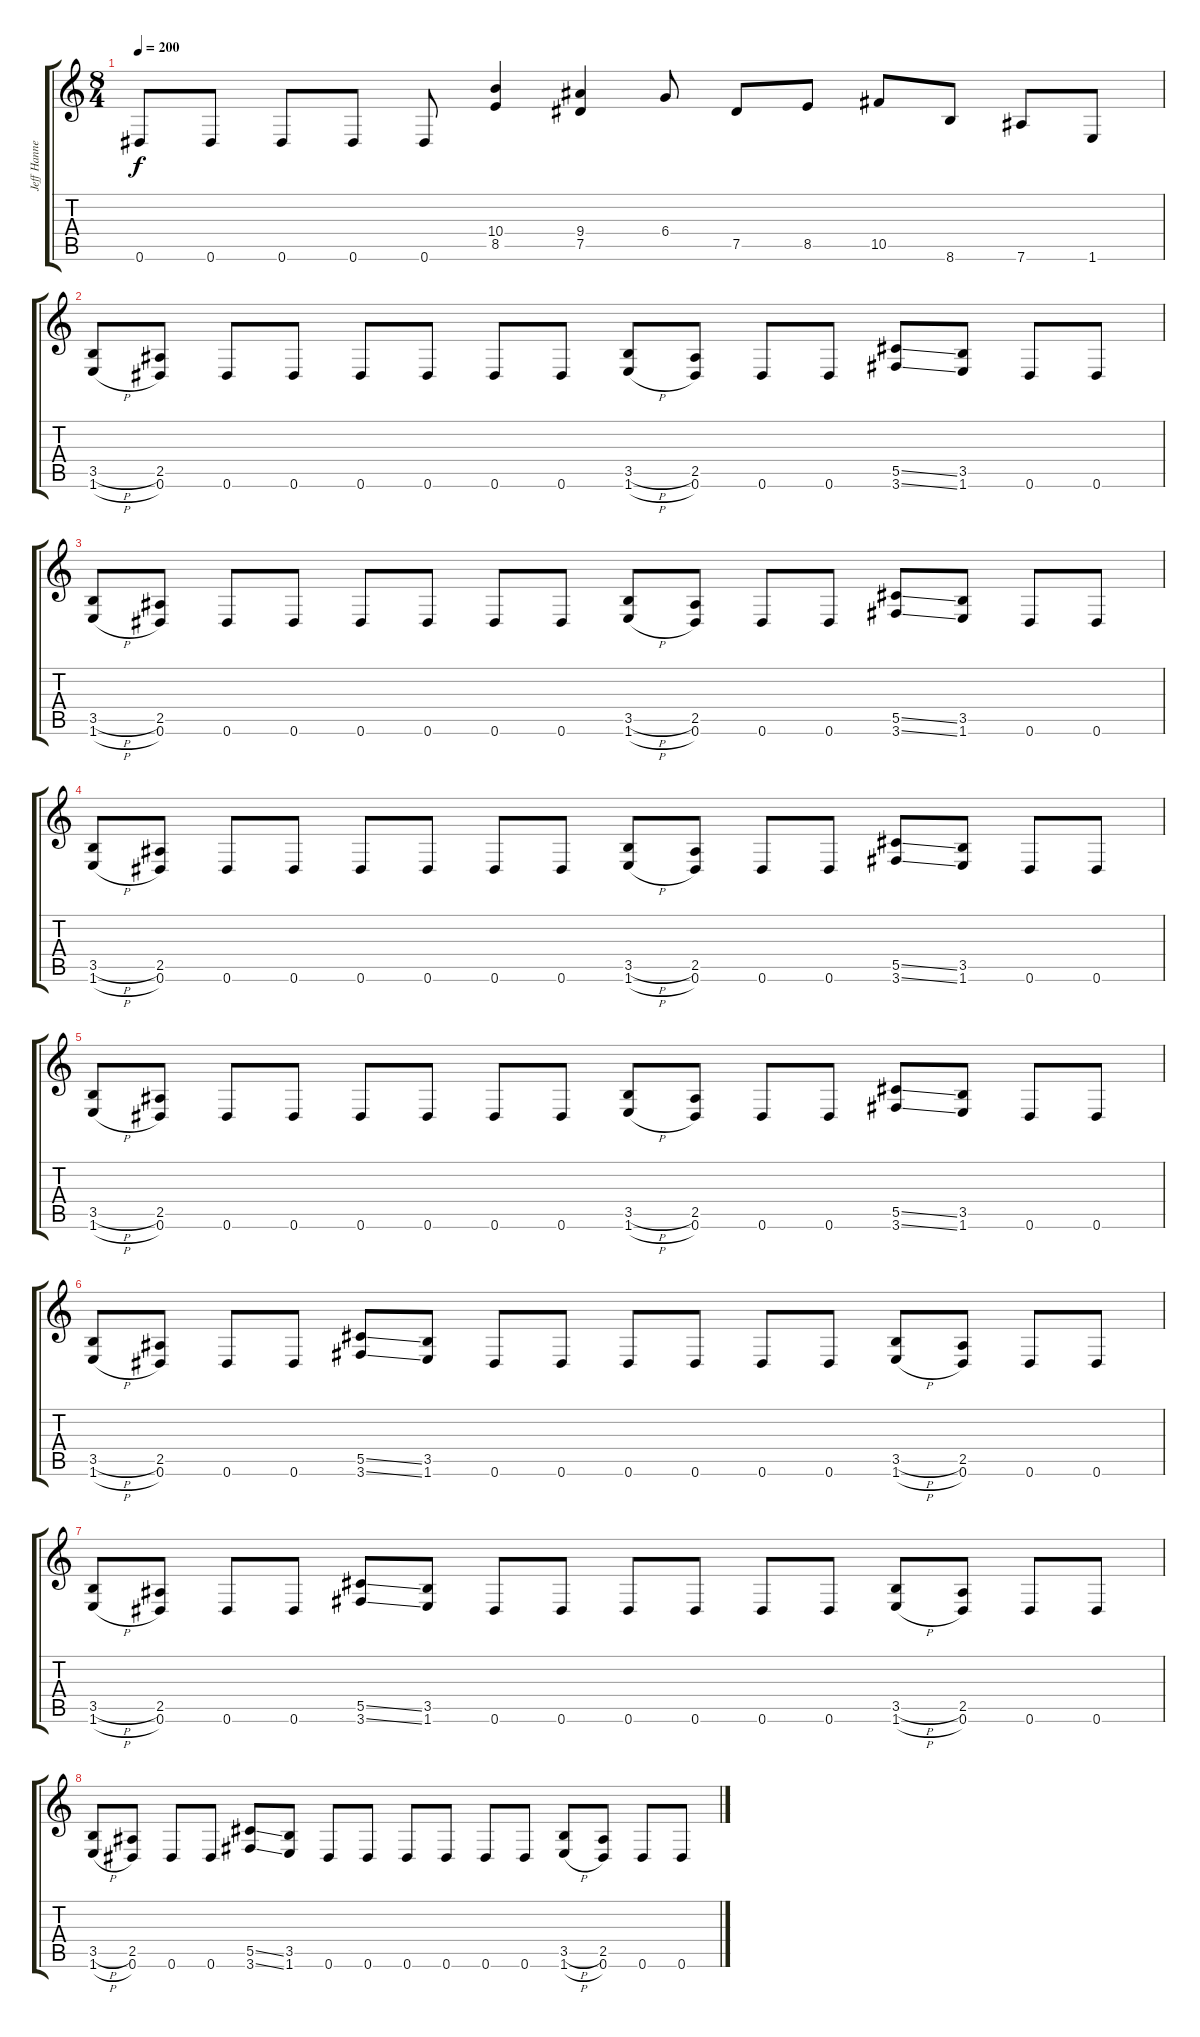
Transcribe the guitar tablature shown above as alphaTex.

\track ("Jeff Hanneman" "Jeff Hanne") {instrument overdrivenguitar}
\staff {score tabs}
\tuning (Eb4 Bb3 Gb3 Db3 Ab2 Eb2) {hide}
\ts (8 4)
\tempo 200
\clef g2
\ks c
0.6.8{dy f} 0.6.8 0.6.8 0.6.8 0.6.8 (10.4 8.5).4 (9.4 7.5).4 6.4.8 7.5.8 8.5.8 10.5.8 8.6.8 7.6.8 1.6.8 |
(3.5{h} 1.6{h}).8 (2.5 0.6).8 0.6.8 0.6.8 0.6.8 0.6.8 0.6.8 0.6.8 (3.5{h} 1.6{h}).8 (2.5 0.6).8 0.6.8 0.6.8 (5.5{ss} 3.6{ss}).8 (3.5 1.6).8 0.6.8 0.6.8 |
(3.5{h} 1.6{h}).8 (2.5 0.6).8 0.6.8 0.6.8 0.6.8 0.6.8 0.6.8 0.6.8 (3.5{h} 1.6{h}).8 (2.5 0.6).8 0.6.8 0.6.8 (5.5{ss} 3.6{ss}).8 (3.5 1.6).8 0.6.8 0.6.8 |
(3.5{h} 1.6{h}).8 (2.5 0.6).8 0.6.8 0.6.8 0.6.8 0.6.8 0.6.8 0.6.8 (3.5{h} 1.6{h}).8 (2.5 0.6).8 0.6.8 0.6.8 (5.5{ss} 3.6{ss}).8 (3.5 1.6).8 0.6.8 0.6.8 |
(3.5{h} 1.6{h}).8 (2.5 0.6).8 0.6.8 0.6.8 0.6.8 0.6.8 0.6.8 0.6.8 (3.5{h} 1.6{h}).8 (2.5 0.6).8 0.6.8 0.6.8 (5.5{ss} 3.6{ss}).8 (3.5 1.6).8 0.6.8 0.6.8 |
(3.5{h} 1.6{h}).8 (2.5 0.6).8 0.6.8 0.6.8 (5.5{ss} 3.6{ss}).8 (3.5 1.6).8 0.6.8 0.6.8 0.6.8 0.6.8 0.6.8 0.6.8 (3.5{h} 1.6{h}).8 (2.5 0.6).8 0.6.8 0.6.8 |
(3.5{h} 1.6{h}).8 (2.5 0.6).8 0.6.8 0.6.8 (5.5{ss} 3.6{ss}).8 (3.5 1.6).8 0.6.8 0.6.8 0.6.8 0.6.8 0.6.8 0.6.8 (3.5{h} 1.6{h}).8 (2.5 0.6).8 0.6.8 0.6.8 |
(3.5{h} 1.6{h}).8 (2.5 0.6).8 0.6.8 0.6.8 (5.5{ss} 3.6{ss}).8 (3.5 1.6).8 0.6.8 0.6.8 0.6.8 0.6.8 0.6.8 0.6.8 (3.5{h} 1.6{h}).8 (2.5 0.6).8 0.6.8 0.6.8
